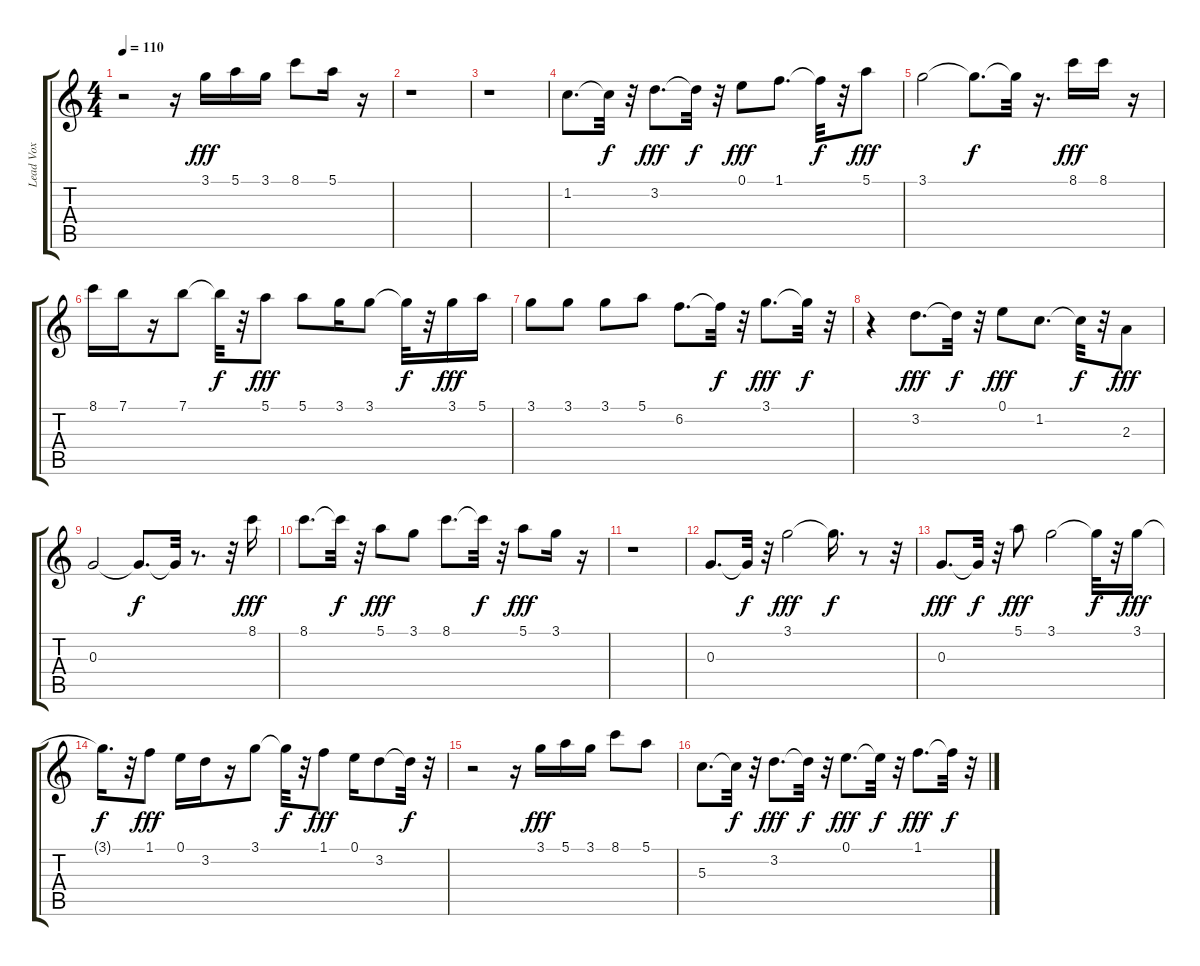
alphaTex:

\track ("Lead Vox" "Lead Vox") {instrument acousticguitarsteel}
\staff {score tabs}
\tuning (E4 B3 G3 D3 A2 E2) {hide}
\ts (4 4)
\tempo 110
\clef g2
\ks c
r.2{dy fff} r.16 3.1.16 5.1.16 3.1.16 8.1.8 5.1.16 r.16 |
r.1 |
r.1 |
1.2.8{d} 1.2{t}.32{dy f} r.32 3.2.8{d dy fff} 3.2{t}.32{dy f} r.32 0.1.8{dy fff} 1.1.8{d} 1.1{t}.32{dy f} r.32 5.1.8{dy fff} |
3.1.2 3.1{t}.8{d dy f} 3.1{t}.32 r.16{d} 8.1.16{dy fff} 8.1.16 r.16 |
8.1.16 7.1.16 r.16 7.1.8 7.1{t}.32{dy f} r.32 5.1.8{dy fff} 5.1.8 3.1.16 3.1.8 3.1{t}.32{dy f} r.32 3.1.16{dy fff} 5.1.16 |
3.1.8 3.1.8 3.1.8 5.1.8 6.2.8{d} 6.2{t}.32{dy f} r.32 3.1.8{d dy fff} 3.1{t}.32{dy f} r.32 |
r.4 3.2.8{d dy fff} 3.2{t}.32{dy f} r.32 0.1.8{dy fff} 1.2.8{d} 1.2{t}.32{dy f} r.32 2.3.8{dy fff} |
0.3.2 0.3{t}.8{d dy f} 0.3{t}.32 r.8{d} r.32 8.1.16{dy fff} |
8.1.8{d} 8.1{t}.32{dy f} r.32 5.1.8{dy fff} 3.1.8 8.1.8{d} 8.1{t}.32{dy f} r.32 5.1.8{dy fff} 3.1.16 r.16 |
r.1 |
0.3.8{d} 0.3{t}.32{dy f} r.32 3.1.2{dy fff} 3.1{t}.16{d dy f} r.8 r.32 |
0.3.8{d dy fff} 0.3{t}.32{dy f} r.32 5.1.8{dy fff} 3.1.2 3.1{t}.32{dy f} r.32 3.1.16{dy fff} |
3.1{t}.16{d dy f} r.32 1.1.8{dy fff} 0.1.16 3.2.16 r.16 3.1.8 3.1{t}.32{dy f} r.32 1.1.8{dy fff} 0.1.16 3.2.8 3.2{t}.32{dy f} r.32 |
r.2 r.16 3.1.16{dy fff} 5.1.16 3.1.16 8.1.8 5.1.8 |
5.3.8{d} 5.3{t}.32{dy f} r.32 3.2.8{d dy fff} 3.2{t}.32{dy f} r.32 0.1.8{d dy fff} 0.1{t}.32{dy f} r.32 1.1.8{d dy fff} 1.1{t}.32{dy f} r.32
